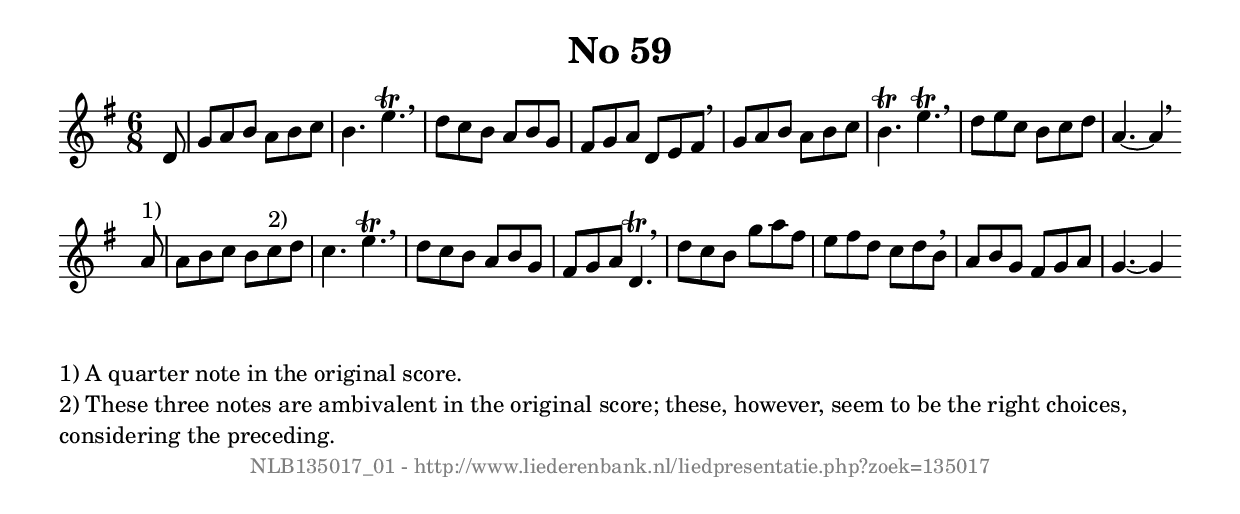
%
% produced by wce2krn 1.64 (7 June 2014)
%
\version"2.16"
#(append! paper-alist '(("long" . (cons (* 210 mm) (* 2000 mm)))))
#(set-default-paper-size "long")
sb = {\breathe}
mBreak = {\breathe }
bBreak = {\breathe }
x = {\once\override NoteHead #'style = #'cross }
gl=\glissando
itime={\override Staff.TimeSignature #'stencil = ##f }
ficta = {\once\set suggestAccidentals = ##t}
fine = {\once\override Score.RehearsalMark #'self-alignment-X = #1 \mark \markup {\italic{Fine}}}
dc = {\once\override Score.RehearsalMark #'self-alignment-X = #1 \mark \markup {\italic{D.C.}}}
dcf = {\once\override Score.RehearsalMark #'self-alignment-X = #1 \mark \markup {\italic{D.C. al Fine}}}
dcc = {\once\override Score.RehearsalMark #'self-alignment-X = #1 \mark \markup {\italic{D.C. al Coda}}}
ds = {\once\override Score.RehearsalMark #'self-alignment-X = #1 \mark \markup {\italic{D.S.}}}
dsf = {\once\override Score.RehearsalMark #'self-alignment-X = #1 \mark \markup {\italic{D.S. al Fine}}}
dsc = {\once\override Score.RehearsalMark #'self-alignment-X = #1 \mark \markup {\italic{D.S. al Coda}}}
pv = {\set Score.repeatCommands = #'((volta "1"))}
sv = {\set Score.repeatCommands = #'((volta "2"))}
tv = {\set Score.repeatCommands = #'((volta "3"))}
qv = {\set Score.repeatCommands = #'((volta "4"))}
xv = {\set Score.repeatCommands = #'((volta #f))}
\header{ tagline = ""
title = "No 59"
}
\score {{
\key g \major
\relative g'
{
\set melismaBusyProperties = #'()
\partial 32*4
\time 6/8
\tempo 4=120
\override Score.MetronomeMark #'transparent = ##t
\override Score.RehearsalMark #'break-visibility = #(vector #t #t #f)
d8 g a b a b c b4. e4.^\trill \sb d8 c b a b g fis g a d, e fis \mBreak \bar "|"
g8 a b a b c b4.^\trill e^\trill \sb d8 e c b c d a4.~ a4 \bar ":|:" \bBreak
a8^"1)" a8 b c b c^"2)" d c4. e^\trill \sb d8 c b a b g fis g a d,4.^\trill \mBreak \bar "|"
d'8 c b g' a fis e fis d c d b \sb a b g fis g a g4.~ g4 \bar ":|"
 }}
 \midi { }
 \layout {
            indent = 0.0\cm
}
}
\markup { \wordwrap-string #" 
1) A quarter note in the original score.

2) These three notes are ambivalent in the original score; these, however, seem to be the right choices, considering the preceding.
"}
\markup { \vspace #0 } \markup { \with-color #grey \fill-line { \center-column { \smaller "NLB135017_01 - http://www.liederenbank.nl/liedpresentatie.php?zoek=135017" } } }
